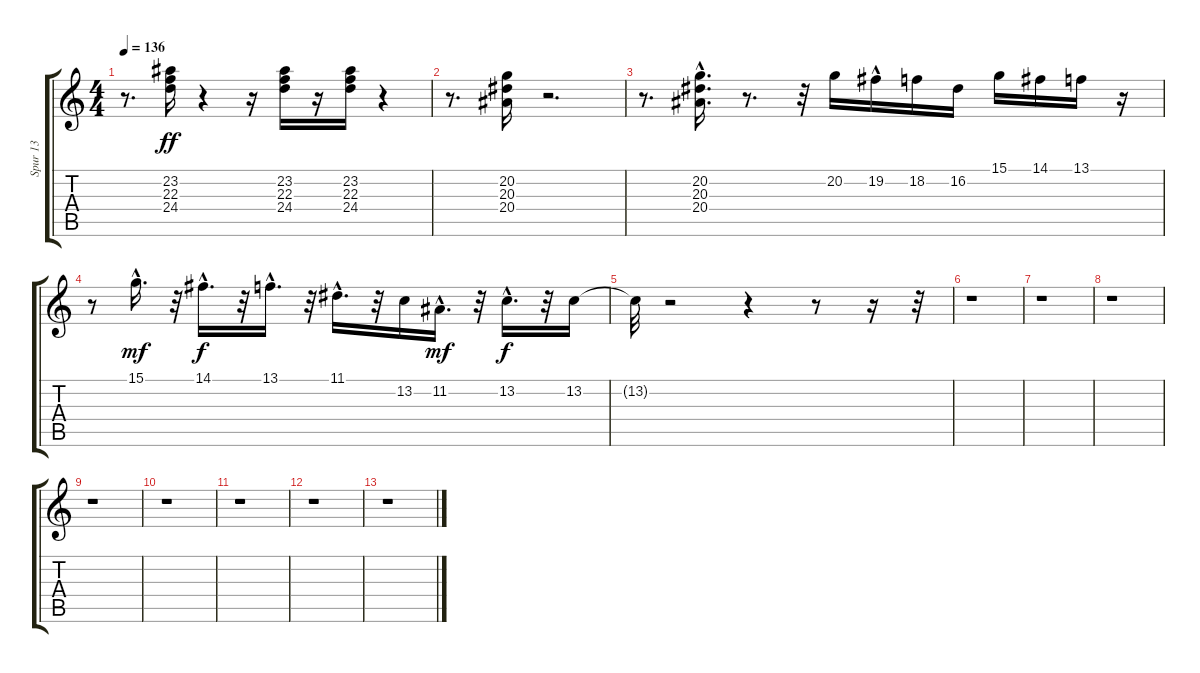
\track ("Spur 13" "Spur 13") {instrument percussiveorgan}
\staff {score tabs}
\tuning (E4 B3 G3 D3 A2 E2) {hide}
\ts (4 4)
\tempo 136
\clef g2
\ks c
r.8{d dy ff} (23.2 22.3 24.4).16 r.4 r.16 (23.2 22.3 24.4).16 r.16 (23.2 22.3 24.4).16 r.4 |
r.8{d} (20.2 20.3 20.4).16 r.2{d} |
r.8{d} (20.2{hac} 20.3 20.4).16{d} r.8{d} r.32 20.2.16 19.2{hac}.16 18.2.16 16.2.16 15.1.16 14.1.16 13.1.16 r.16 |
r.8 15.1{hac}.16{d dy mf} r.32 14.1{hac}.16{d dy f} r.32 13.1{hac}.16{d} r.32 11.1{hac}.16{d} r.32 13.2.16 11.2{hac}.16{d dy mf} r.32 13.2{hac}.16{d dy f} r.32 13.2.16 |
13.2{t}.32 r.2 r.4 r.8 r.16 r.32 |
r.1 |
r.1 |
r.1 |
r.1 |
r.1 |
r.1 |
r.1 |
r.1
